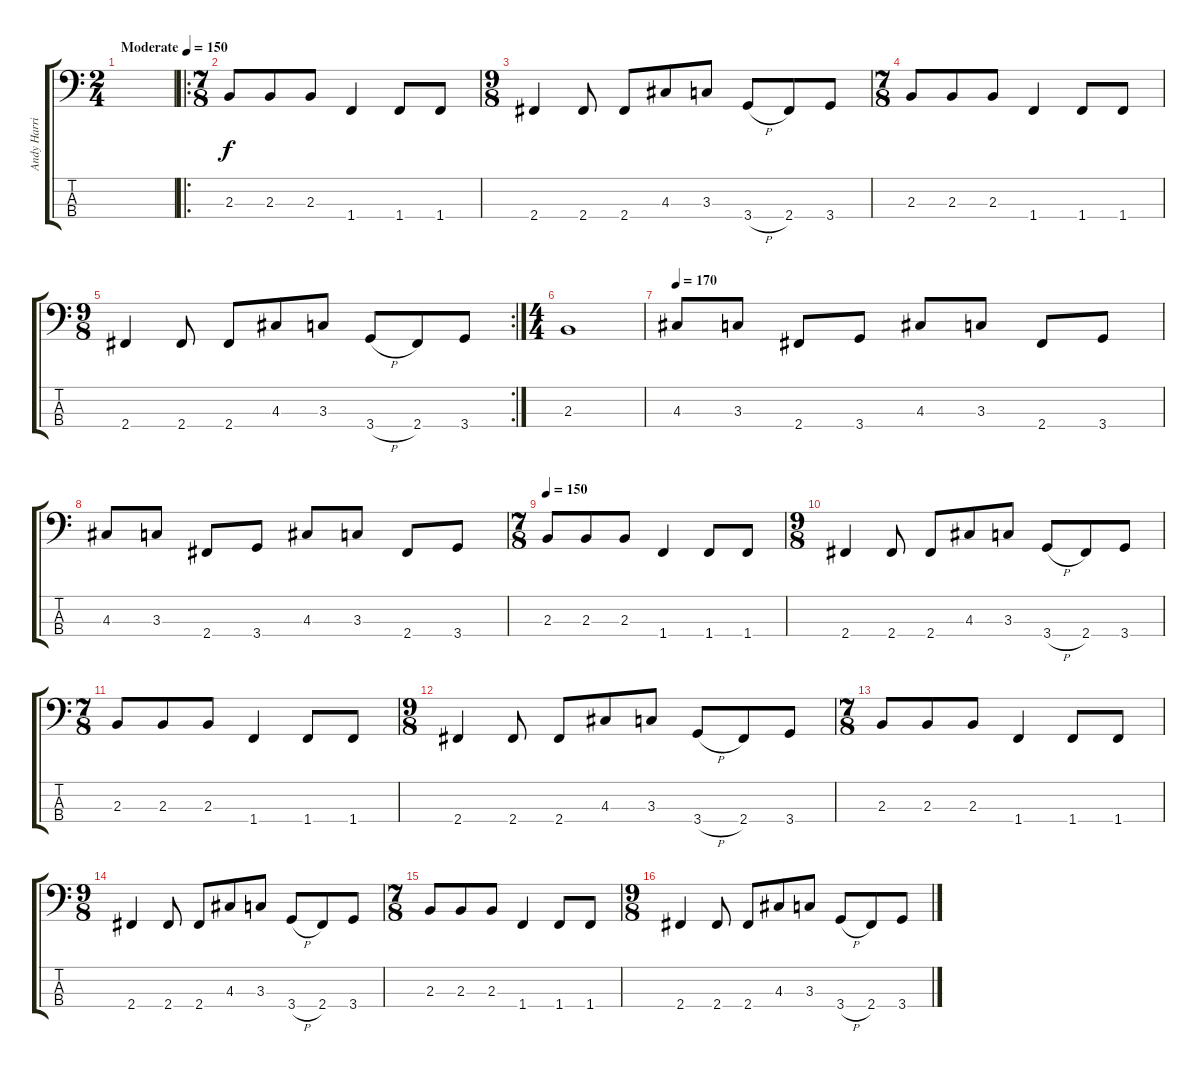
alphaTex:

\track ("Andy Harris" "Andy Harri") {instrument electricbassfinger}
\staff {score tabs}
\tuning (G2 D2 A1 E1) {hide}
\ts (2 4)
\tempo (150 "Moderate")
\clef f4
\ks c
|
\ro
\ts (7 8)
2.3.8 2.3.8 2.3.8 1.4.4 1.4.8 1.4.8 |
\ts (9 8)
2.4.4 2.4.8 2.4.8 4.3.8 3.3.8 3.4{h}.8 2.4.8 3.4.8 |
\ts (7 8)
2.3.8 2.3.8 2.3.8 1.4.4 1.4.8 1.4.8 |
\rc 2
\ts (9 8)
2.4.4 2.4.8 2.4.8 4.3.8 3.3.8 3.4{h}.8 2.4.8 3.4.8 |
\ts (4 4)
2.3.1 |
\tempo 170
4.3.8 3.3.8 2.4.8 3.4.8 4.3.8 3.3.8 2.4.8 3.4.8 |
4.3.8 3.3.8 2.4.8 3.4.8 4.3.8 3.3.8 2.4.8 3.4.8 |
\ts (7 8)
\tempo 150
2.3.8 2.3.8 2.3.8 1.4.4 1.4.8 1.4.8 |
\ts (9 8)
2.4.4 2.4.8 2.4.8 4.3.8 3.3.8 3.4{h}.8 2.4.8 3.4.8 |
\ts (7 8)
2.3.8 2.3.8 2.3.8 1.4.4 1.4.8 1.4.8 |
\ts (9 8)
2.4.4 2.4.8 2.4.8 4.3.8 3.3.8 3.4{h}.8 2.4.8 3.4.8 |
\ts (7 8)
2.3.8 2.3.8 2.3.8 1.4.4 1.4.8 1.4.8 |
\ts (9 8)
2.4.4 2.4.8 2.4.8 4.3.8 3.3.8 3.4{h}.8 2.4.8 3.4.8 |
\ts (7 8)
2.3.8 2.3.8 2.3.8 1.4.4 1.4.8 1.4.8 |
\ts (9 8)
2.4.4 2.4.8 2.4.8 4.3.8 3.3.8 3.4{h}.8 2.4.8 3.4.8
